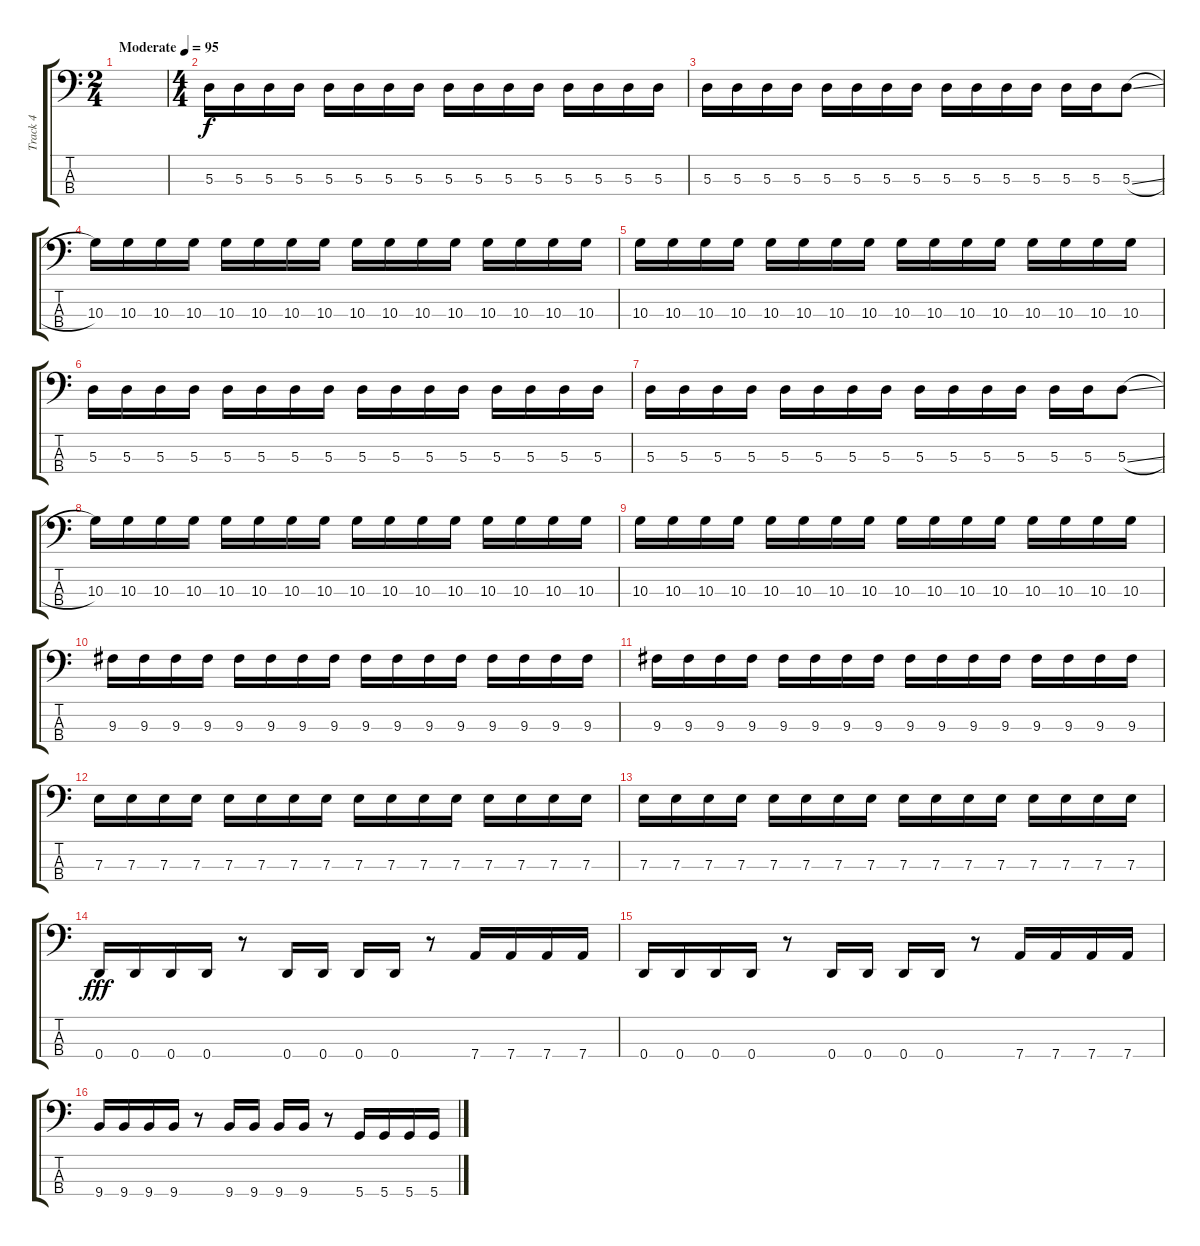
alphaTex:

\track ("Track 4" "Track 4") {instrument electricbassfinger}
\staff {score tabs}
\tuning (G2 D2 A1 D1) {hide}
\ts (2 4)
\tempo (95 "Moderate")
\clef f4
\ks c
|
\ts (4 4)
5.3.16 5.3.16 5.3.16 5.3.16 5.3.16 5.3.16 5.3.16 5.3.16 5.3.16 5.3.16 5.3.16 5.3.16 5.3.16 5.3.16 5.3.16 5.3.16 |
5.3.16 5.3.16 5.3.16 5.3.16 5.3.16 5.3.16 5.3.16 5.3.16 5.3.16 5.3.16 5.3.16 5.3.16 5.3.16 5.3.16 5.3{sl}.8 |
10.3.16 10.3.16 10.3.16 10.3.16 10.3.16 10.3.16 10.3.16 10.3.16 10.3.16 10.3.16 10.3.16 10.3.16 10.3.16 10.3.16 10.3.16 10.3.16 |
10.3.16 10.3.16 10.3.16 10.3.16 10.3.16 10.3.16 10.3.16 10.3.16 10.3.16 10.3.16 10.3.16 10.3.16 10.3.16 10.3.16 10.3.16 10.3.16 |
5.3.16 5.3.16 5.3.16 5.3.16 5.3.16 5.3.16 5.3.16 5.3.16 5.3.16 5.3.16 5.3.16 5.3.16 5.3.16 5.3.16 5.3.16 5.3.16 |
5.3.16 5.3.16 5.3.16 5.3.16 5.3.16 5.3.16 5.3.16 5.3.16 5.3.16 5.3.16 5.3.16 5.3.16 5.3.16 5.3.16 5.3{sl}.8 |
10.3.16 10.3.16 10.3.16 10.3.16 10.3.16 10.3.16 10.3.16 10.3.16 10.3.16 10.3.16 10.3.16 10.3.16 10.3.16 10.3.16 10.3.16 10.3.16 |
10.3.16 10.3.16 10.3.16 10.3.16 10.3.16 10.3.16 10.3.16 10.3.16 10.3.16 10.3.16 10.3.16 10.3.16 10.3.16 10.3.16 10.3.16 10.3.16 |
9.3.16 9.3.16 9.3.16 9.3.16 9.3.16 9.3.16 9.3.16 9.3.16 9.3.16 9.3.16 9.3.16 9.3.16 9.3.16 9.3.16 9.3.16 9.3.16 |
9.3.16 9.3.16 9.3.16 9.3.16 9.3.16 9.3.16 9.3.16 9.3.16 9.3.16 9.3.16 9.3.16 9.3.16 9.3.16 9.3.16 9.3.16 9.3.16 |
7.3.16 7.3.16 7.3.16 7.3.16 7.3.16 7.3.16 7.3.16 7.3.16 7.3.16 7.3.16 7.3.16 7.3.16 7.3.16 7.3.16 7.3.16 7.3.16 |
7.3.16 7.3.16 7.3.16 7.3.16 7.3.16 7.3.16 7.3.16 7.3.16 7.3.16 7.3.16 7.3.16 7.3.16 7.3.16 7.3.16 7.3.16 7.3.16 |
0.4.16{dy fff} 0.4.16 0.4.16 0.4.16 r.8 0.4.16 0.4.16 0.4.16 0.4.16 r.8 7.4.16 7.4.16 7.4.16 7.4.16 |
0.4.16 0.4.16 0.4.16 0.4.16 r.8 0.4.16 0.4.16 0.4.16 0.4.16 r.8 7.4.16 7.4.16 7.4.16 7.4.16 |
9.4.16 9.4.16 9.4.16 9.4.16 r.8 9.4.16 9.4.16 9.4.16 9.4.16 r.8 5.4.16 5.4.16 5.4.16 5.4.16
